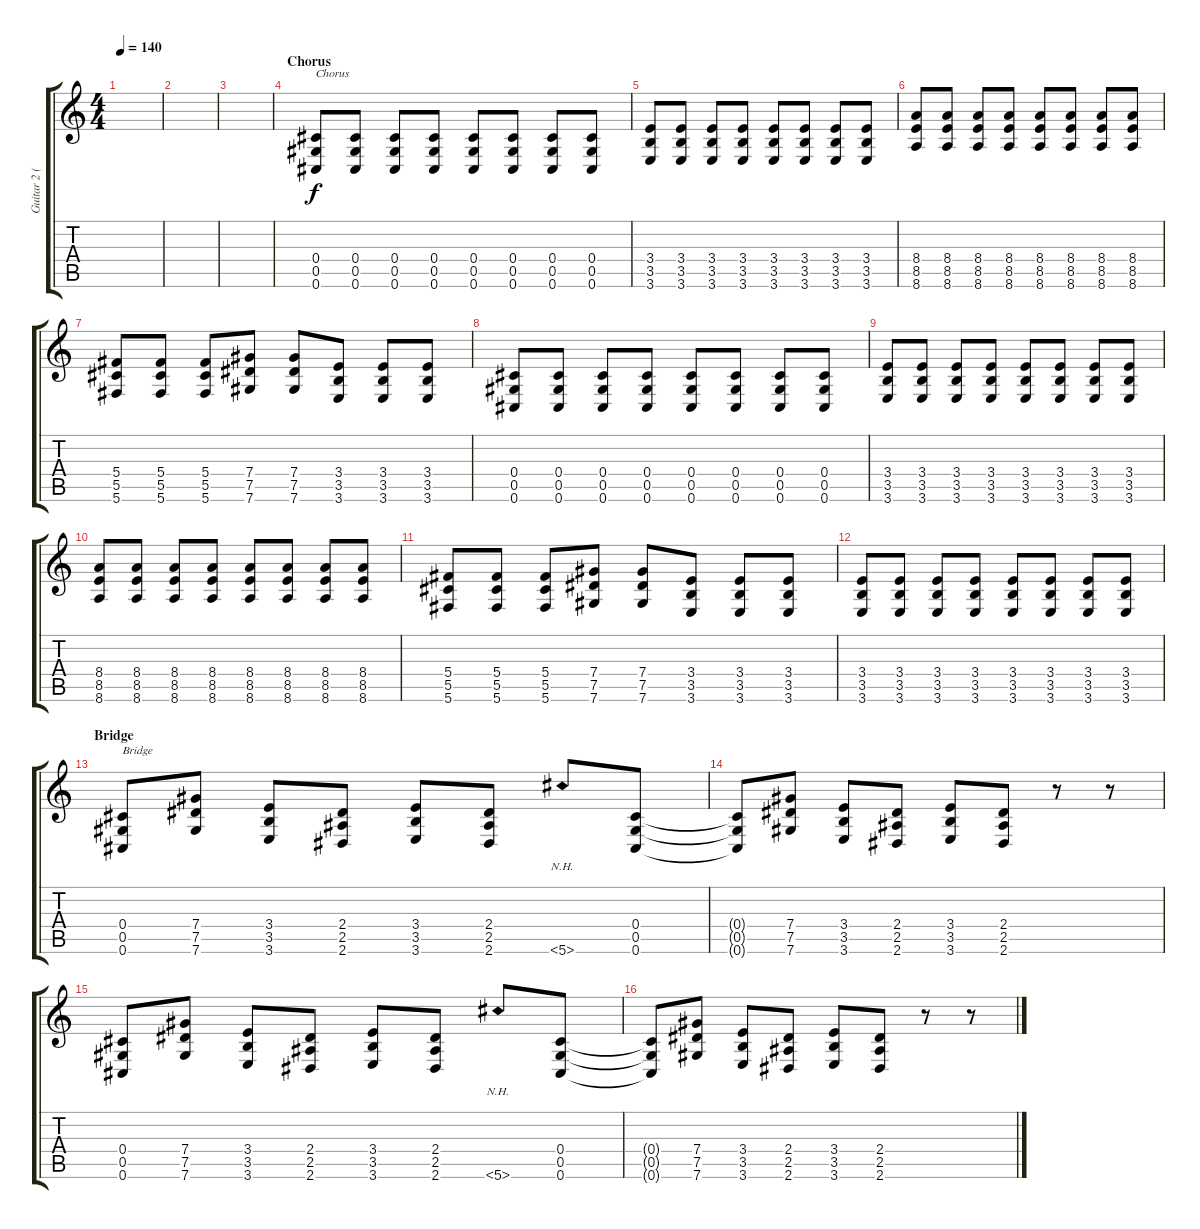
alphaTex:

\track ("Guitar 2 (Mike Shinoda)" "Guitar 2 (") {instrument distortionguitar}
\staff {score tabs}
\tuning (Eb4 Bb3 Gb3 Db3 Ab2 Db2) {hide}
\ts (4 4)
\tempo 140
\clef g2
\ks c
|
|
|
\section ("" "Chorus")
(0.4 0.5 0.6).8{txt "Chorus" volume 16} (0.4 0.5 0.6).8 (0.4 0.5 0.6).8 (0.4 0.5 0.6).8 (0.4 0.5 0.6).8 (0.4 0.5 0.6).8 (0.4 0.5 0.6).8 (0.4 0.5 0.6).8 |
(3.4 3.5 3.6).8 (3.4 3.5 3.6).8 (3.4 3.5 3.6).8 (3.4 3.5 3.6).8 (3.4 3.5 3.6).8 (3.4 3.5 3.6).8 (3.4 3.5 3.6).8 (3.4 3.5 3.6).8 |
(8.4 8.5 8.6).8 (8.4 8.5 8.6).8 (8.4 8.5 8.6).8 (8.4 8.5 8.6).8 (8.4 8.5 8.6).8 (8.4 8.5 8.6).8 (8.4 8.5 8.6).8 (8.4 8.5 8.6).8 |
(5.4 5.5 5.6).8 (5.4 5.5 5.6).8 (5.4 5.5 5.6).8 (7.4 7.5 7.6).8 (7.4 7.5 7.6).8 (3.4 3.5 3.6).8 (3.4 3.5 3.6).8 (3.4 3.5 3.6).8 |
(0.4 0.5 0.6).8 (0.4 0.5 0.6).8 (0.4 0.5 0.6).8 (0.4 0.5 0.6).8 (0.4 0.5 0.6).8 (0.4 0.5 0.6).8 (0.4 0.5 0.6).8 (0.4 0.5 0.6).8 |
(3.4 3.5 3.6).8 (3.4 3.5 3.6).8 (3.4 3.5 3.6).8 (3.4 3.5 3.6).8 (3.4 3.5 3.6).8 (3.4 3.5 3.6).8 (3.4 3.5 3.6).8 (3.4 3.5 3.6).8 |
(8.4 8.5 8.6).8 (8.4 8.5 8.6).8 (8.4 8.5 8.6).8 (8.4 8.5 8.6).8 (8.4 8.5 8.6).8 (8.4 8.5 8.6).8 (8.4 8.5 8.6).8 (8.4 8.5 8.6).8 |
(5.4 5.5 5.6).8 (5.4 5.5 5.6).8 (5.4 5.5 5.6).8 (7.4 7.5 7.6).8 (7.4 7.5 7.6).8 (3.4 3.5 3.6).8 (3.4 3.5 3.6).8 (3.4 3.5 3.6).8 |
(3.4 3.5 3.6).8 (3.4 3.5 3.6).8 (3.4 3.5 3.6).8 (3.4 3.5 3.6).8 (3.4 3.5 3.6).8 (3.4 3.5 3.6).8 (3.4 3.5 3.6).8 (3.4 3.5 3.6).8 |
\section ("" "Bridge")
(0.4 0.5 0.6).8{txt "Bridge" volume 16} (7.4 7.5 7.6).8 (3.4 3.5 3.6).8 (2.4 2.5 2.6).8 (3.4 3.5 3.6).8 (2.4 2.5 2.6).8 5.6{nh}.8 (0.4 0.5 0.6).8 |
(0.4{t} 0.5{t} 0.6{t}).8 (7.4 7.5 7.6).8 (3.4 3.5 3.6).8 (2.4 2.5 2.6).8 (3.4 3.5 3.6).8 (2.4 2.5 2.6).8 r.8 r.8 |
(0.4 0.5 0.6).8{volume 16} (7.4 7.5 7.6).8 (3.4 3.5 3.6).8 (2.4 2.5 2.6).8 (3.4 3.5 3.6).8 (2.4 2.5 2.6).8 5.6{nh}.8 (0.4 0.5 0.6).8 |
(0.4{t} 0.5{t} 0.6{t}).8 (7.4 7.5 7.6).8 (3.4 3.5 3.6).8 (2.4 2.5 2.6).8 (3.4 3.5 3.6).8 (2.4 2.5 2.6).8 r.8 r.8
